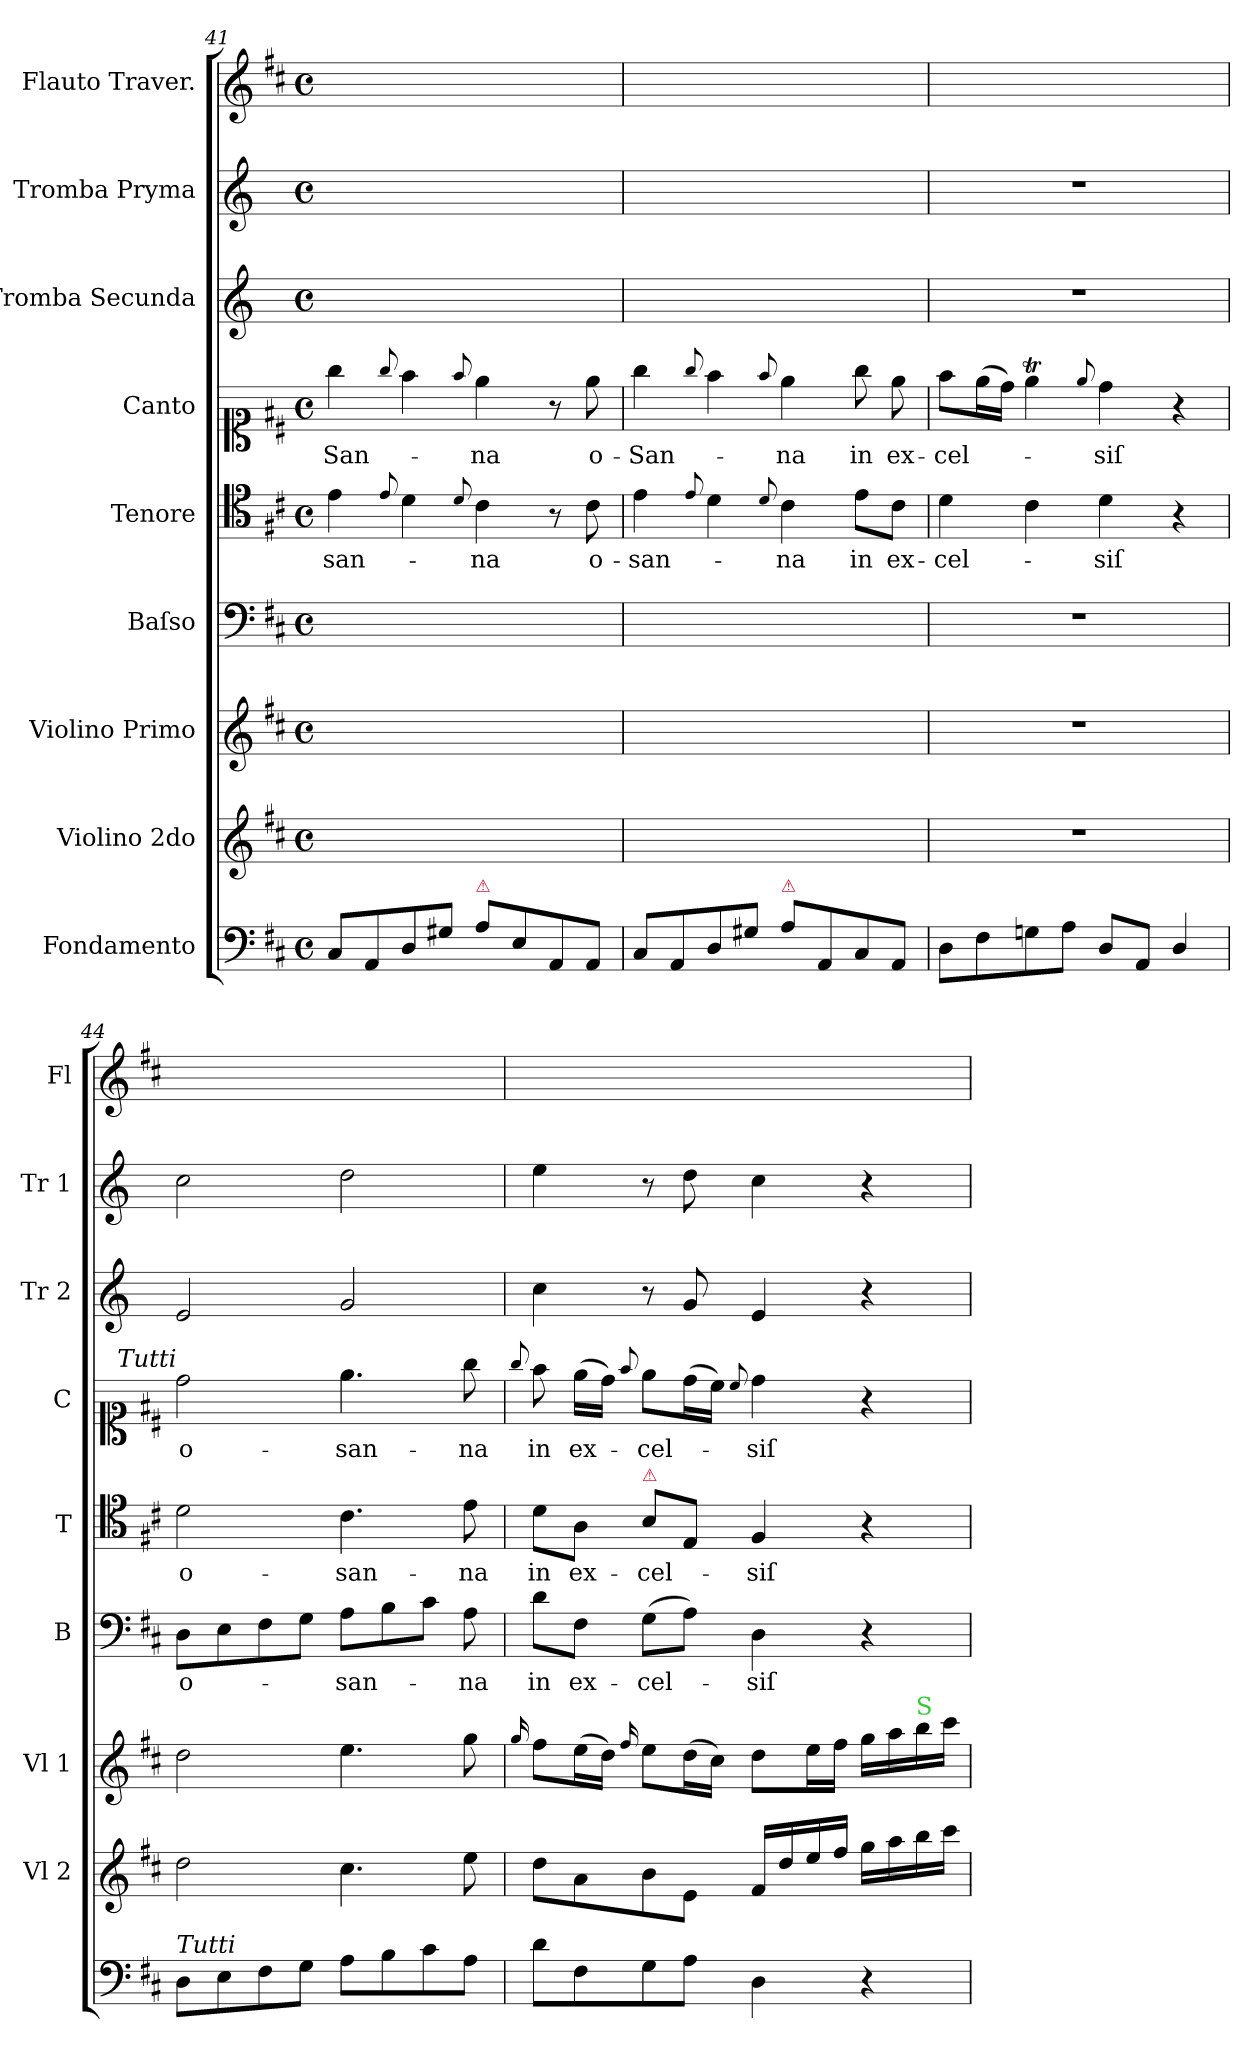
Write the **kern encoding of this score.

**kern	**kern	**kern	**kern	**text	**kern	**text	**kern	**text	**kern	**kern	**kern
*part9	*part8	*part7	*part6	*part6	*part5	*part5	*part4	*part4	*part3	*part2	*part1
*staff9	*staff8	*staff7	*staff6	*staff6	*staff5	*staff5	*staff4	*staff4	*staff3	*staff2	*staff1
*I"Fondamento	*I"Violino 2do	*I"Violino Primo	*I"Baſso	*	*I"Tenore	*	*I"Canto	*	*I"Tromba Secunda	*I"Tromba Pryma	*I"Flauto Traver.
*	*I'Vl 2	*I'Vl 1	*I'B	*	*I'T	*	*I'C	*	*I'Tr 2	*I'Tr 1	*I'Fl
*clefF4	*clefG2	*clefG2	*clefF4	*	*clefC4	*	*clefC1	*	*clefG2	*clefG2	*clefG2
*	*	*	*	*	*	*	*	*	*ITrd-1c-2	*ITrd-1c-2	*
*k[f#c#]	*k[f#c#]	*k[f#c#]	*k[f#c#]	*	*k[f#c#]	*	*k[f#c#]	*	*k[f#c#]	*k[f#c#]	*k[f#c#]
*M4/4	*M4/4	*M4/4	*M4/4	*	*M4/4	*	*M4/4	*	*M4/4	*M4/4	*M4/4
*met(c)	*met(c)	*met(c)	*met(c)	*	*met(c)	*	*met(c)	*	*met(c)	*met(c)	*met(c)
=41	=41	=41	=41	=41	=41	=41	=41	=41	=41	=41	=41
8C#/L	1ryy	1ryy	1ryy	.	4e\	-san-	4gg\	-San-	1ryy	1ryy	1ryy
8AA/	.	.	.	.	.	.	.	.	.	.	.
.	.	.	.	.	8qqe/	.	8qqgg/	.	.	.	.
8D/	.	.	.	.	4d\	.	4ff#\	.	.	.	.
8G#X/J	.	.	.	.	.	.	.	.	.	.	.
.	.	.	.	.	8qqd/	.	8qqff#/	.	.	.	.
!LO:TX:a:color=crimson:t=⚠	!	!	!	!	!	!	!	!	!	!	!
8A\L	.	.	.	.	4c#\	-na	4ee\	-na	.	.	.
8E\	.	.	.	.	.	.	.	.	.	.	.
8AA/	.	.	.	.	8r	.	8r	.	.	.	.
8AA/J	.	.	.	.	8c#\	o-	8ee\	o-	.	.	.
=42	=42	=42	=42	=42	=42	=42	=42	=42	=42	=42	=42
8C#/L	1ryy	1ryy	1ryy	.	4e\	-san-	4gg\	-San-	1ryy	1ryy	1ryy
8AA/	.	.	.	.	.	.	.	.	.	.	.
.	.	.	.	.	8qqe/	.	8qqgg/	.	.	.	.
8D/	.	.	.	.	4d\	.	4ff#\	.	.	.	.
8G#X/J	.	.	.	.	.	.	.	.	.	.	.
.	.	.	.	.	8qqd/	.	8qqff#/	.	.	.	.
!LO:TX:a:color=crimson:t=⚠	!	!	!	!	!	!	!	!	!	!	!
8A\L	.	.	.	.	4c#\	-na	4ee\	-na	.	.	.
8AA/	.	.	.	.	.	.	.	.	.	.	.
8C#/	.	.	.	.	8e\L	in	8gg\	in	.	.	.
8AA/J	.	.	.	.	8c#\J	ex-	8ee\	ex-	.	.	.
=43	=43	=43	=43	=43	=43	=43	=43	=43	=43	=43	=43
8D\L	1r	1r	1r	.	4d\	-cel-	8ff#\L	-cel-	1r	1r	1ryy
8F#\	.	.	.	.	.	.	(16ee\L	.	.	.	.
.	.	.	.	.	.	.	16dd\JJ)	.	.	.	.
8Gn\	.	.	.	.	4c#\	.	4eeT\	.	.	.	.
8A\J	.	.	.	.	.	.	.	.	.	.	.
.	.	.	.	.	.	.	8qqee/	.	.	.	.
8D/L	.	.	.	.	4d\	-siſ	4dd\	-siſ	.	.	.
8AA/J	.	.	.	.	.	.	.	.	.	.	.
4D/	.	.	.	.	4r	.	4r	.	.	.	.
=44	=44	=44	=44	=44	=44	=44	=44	=44	=44	=44	=44
!	!	!	!	!	!	!	!LO:TX:a:i:rj:t=Tutti	!	!	!	!
!LO:TX:a:i:t=Tutti	!	!	!	!	!	!	!	!	!	!	!
8D\L	2dd\	2dd\	8D\L	o-	2d\	o-	2dd\	o-	2f#/	2dd\	1ryy
8E\	.	.	8E\	.	.	.	.	.	.	.	.
8F#\	.	.	8F#\	.	.	.	.	.	.	.	.
8G\J	.	.	8G\J	.	.	.	.	.	.	.	.
8A\L	4.cc#\	4.ee\	8A\L	-san-	4.c#\	-san-	4.ee\	-san-	2a/	2ee\	.
8B\	.	.	8B\	.	.	.	.	.	.	.	.
8c#\	.	.	8c#\J	.	.	.	.	.	.	.	.
8A\J	8ee\	8gg\	8A\	-na	8e\	-na	8gg\	-na	.	.	.
=45	=45	=45	=45	=45	=45	=45	=45	=45	=45	=45	=45
.	.	16qqgg/	.	.	.	.	8qqgg/	.	.	.	.
8d\L	8dd\L	8ff#\L	8d\L	in	8d\L	in	8ff#\	in	4dd\	4ff#\	1ryy
8F#\	8a\	(16ee\L	8F#\J	ex-	8A\J	ex-	(16ee\LL	ex-	.	.	.
.	.	16dd\JJ)	.	.	.	.	16dd\JJ)	.	.	.	.
.	.	16qqff#/	.	.	.	.	8qqff#/	.	.	.	.
!	!	!	!	!	!LO:TX:a:color=crimson:t=⚠	!	!	!	!	!	!
8G\	8b\	8ee\L	(8G\L	-cel-	8B\L	-cel-	8ee\L	-cel-	8r	8r	.
8A\J	8e\J	(16dd\L	8A\J)	.	8E/J	.	(16dd\L	.	8a/	8ee\	.
.	.	16cc#\JJ)	.	.	.	.	16cc#\JJ)	.	.	.	.
.	.	.	.	.	.	.	8qqcc#/	.	.	.	.
4D\	16f#/LL	8dd\L	4D\	-siſ	4F#/	-siſ	4dd\	-siſ	4f#/	4dd\	.
.	16dd/	.	.	.	.	.	.	.	.	.	.
.	16ee/	16ee\L	.	.	.	.	.	.	.	.	.
.	16ff#/JJ	16ff#\JJ	.	.	.	.	.	.	.	.	.
4r	16gg\LL	16gg\LL	4r	.	4r	.	4r	.	4r	4r	.
.	16aa\	16aa\	.	.	.	.	.	.	.	.	.
!	!	!LO:TX:a:color=limegreen:t=S	!	!	!	!	!	!	!	!	!
.	16bb\	16bb\	.	.	.	.	.	.	.	.	.
.	16ccc#\JJ	16ccc#\JJ	.	.	.	.	.	.	.	.	.
=	=	=	=	=	=	=	=	=	=	=	=
*-	*-	*-	*-	*-	*-	*-	*-	*-	*-	*-	*-
